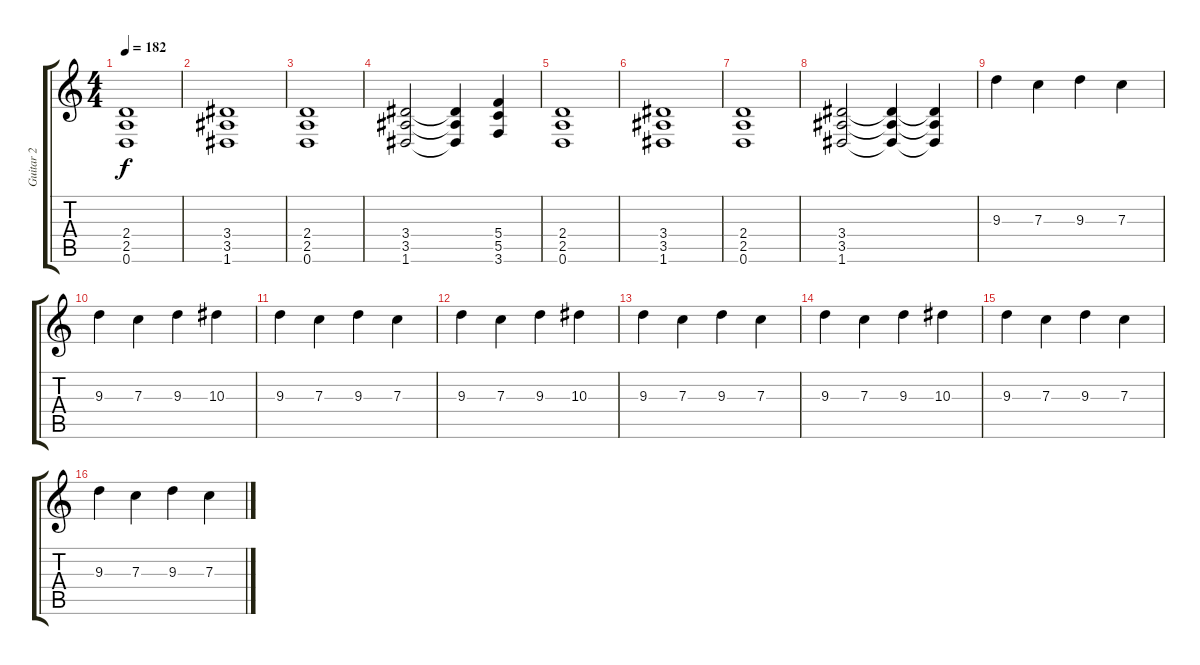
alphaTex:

\track ("Guitar 2" "Guitar 2") {instrument overdrivenguitar}
\staff {score tabs}
\tuning (D4 A3 F3 C3 G2 D2) {hide}
\ts (4 4)
\tempo 182
\clef g2
\ks c
(2.4 2.5 0.6).1{dy f} |
(3.4 3.5 1.6).1 |
(2.4 2.5 0.6).1 |
(3.4 3.5 1.6).2 (3.4{t} 3.5{t} 1.6{t}).4 (5.4 5.5 3.6).4 |
(2.4 2.5 0.6).1 |
(3.4 3.5 1.6).1 |
(2.4 2.5 0.6).1 |
(3.4 3.5 1.6).2 (3.4{t} 3.5{t} 1.6{t}).4 (3.4{t} 3.5{t} 1.6{t}).4 |
9.3.4{instrument overdrivenguitar} 7.3.4 9.3.4 7.3.4 |
9.3.4 7.3.4 9.3.4 10.3.4 |
9.3.4 7.3.4 9.3.4 7.3.4 |
9.3.4 7.3.4 9.3.4 10.3.4 |
9.3.4 7.3.4 9.3.4 7.3.4 |
9.3.4 7.3.4 9.3.4 10.3.4 |
9.3.4 7.3.4 9.3.4 7.3.4 |
9.3.4 7.3.4 9.3.4 7.3.4
